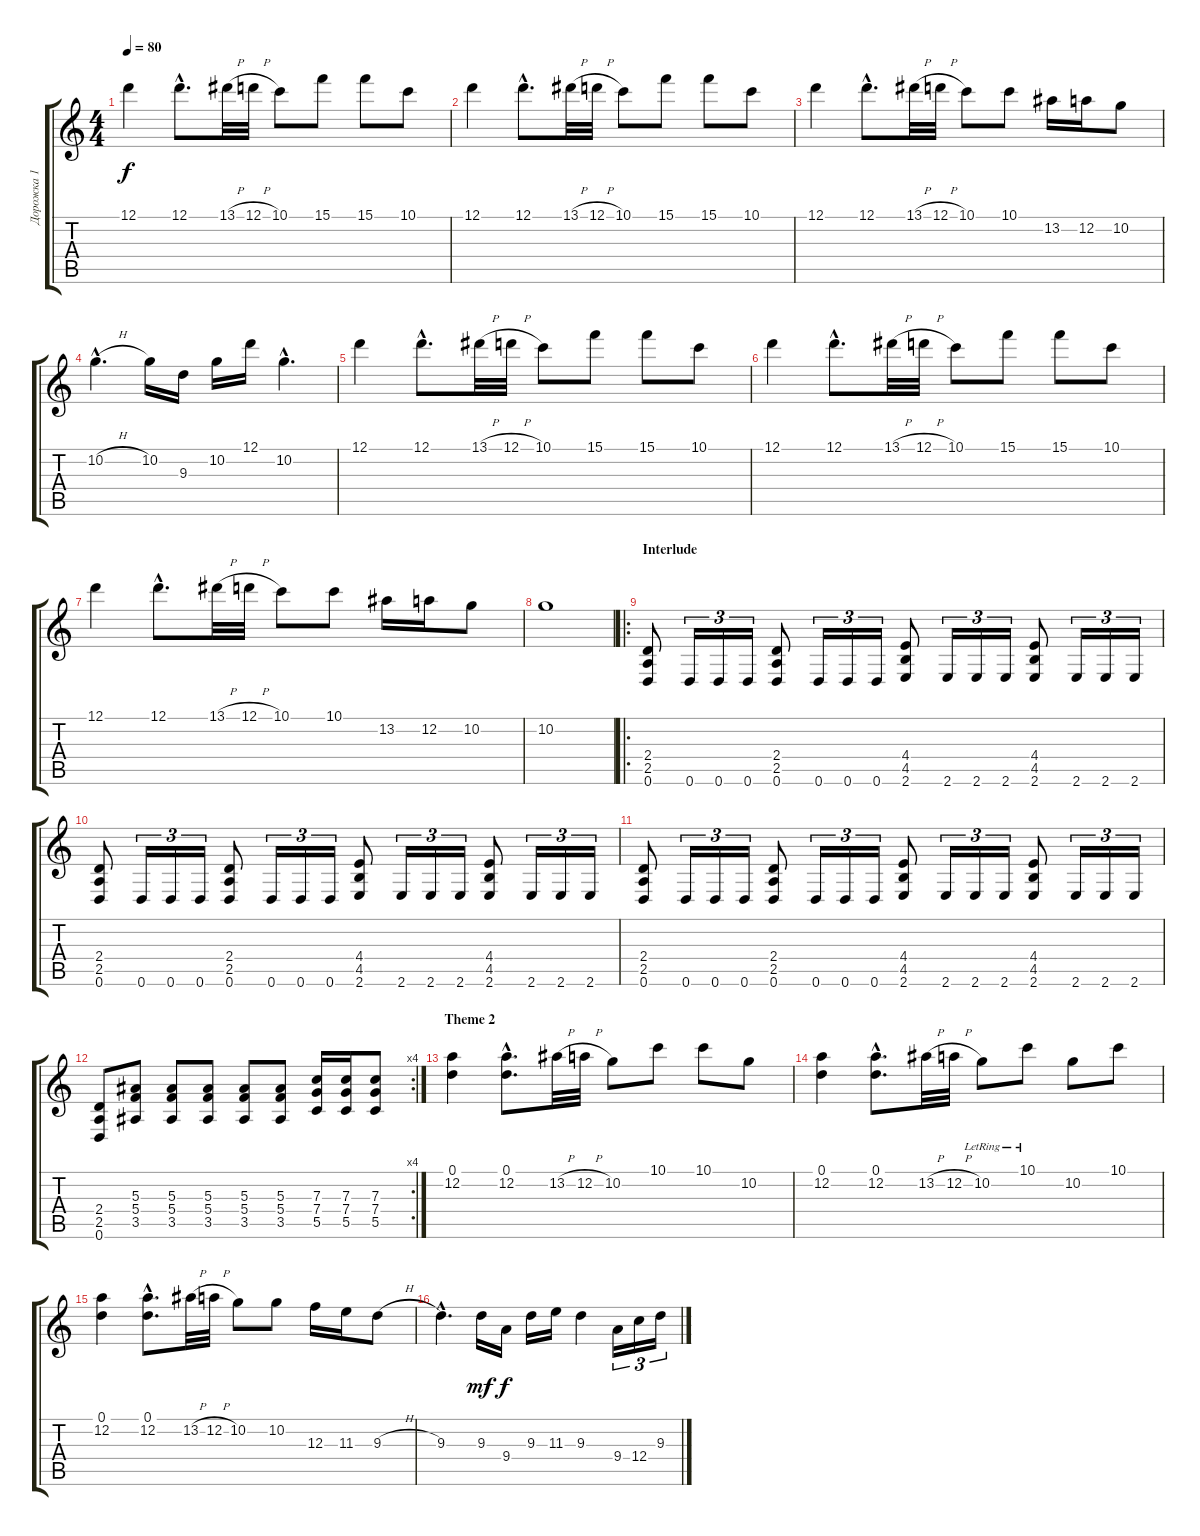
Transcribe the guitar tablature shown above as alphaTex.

\track ("Дорожка 1" "Дорожка 1") {instrument overdrivenguitar}
\staff {score tabs}
\tuning (D4 A3 F3 C3 G2 D2) {hide}
\ts (4 4)
\tempo 80
\clef g2
\ks c
12.1.4{dy f} 12.1{hac}.8{d} 13.1{h}.32 12.1{h}.32 10.1.8 15.1.8 15.1.8 10.1.8 |
12.1.4 12.1{hac}.8{d} 13.1{h}.32 12.1{h}.32 10.1.8 15.1.8 15.1.8 10.1.8 |
12.1.4 12.1{hac}.8{d} 13.1{h}.32 12.1{h}.32 10.1.8 10.1.8 13.2.16 12.2.16 10.2.8 |
10.2{h hac}.4{d} 10.2.16 9.3.16 10.2.16 12.1.16 10.2{hac}.4{d} |
12.1.4 12.1{hac}.8{d} 13.1{h}.32 12.1{h}.32 10.1.8 15.1.8 15.1.8 10.1.8 |
12.1.4 12.1{hac}.8{d} 13.1{h}.32 12.1{h}.32 10.1.8 15.1.8 15.1.8 10.1.8 |
12.1.4 12.1{hac}.8{d} 13.1{h}.32 12.1{h}.32 10.1.8 10.1.8 13.2.16 12.2.16 10.2.8 |
10.2.1 |
\ro
\section ("" "Interlude")
(2.4 2.5 0.6).8 0.6.16{tu (3 2)} 0.6.16{tu (3 2)} 0.6.16{tu (3 2)} (2.4 2.5 0.6).8 0.6.16{tu (3 2)} 0.6.16{tu (3 2)} 0.6.16{tu (3 2)} (4.4 4.5 2.6).8 2.6.16{tu (3 2)} 2.6.16{tu (3 2)} 2.6.16{tu (3 2)} (4.4 4.5 2.6).8 2.6.16{tu (3 2)} 2.6.16{tu (3 2)} 2.6.16{tu (3 2)} |
(2.4 2.5 0.6).8 0.6.16{tu (3 2)} 0.6.16{tu (3 2)} 0.6.16{tu (3 2)} (2.4 2.5 0.6).8 0.6.16{tu (3 2)} 0.6.16{tu (3 2)} 0.6.16{tu (3 2)} (4.4 4.5 2.6).8 2.6.16{tu (3 2)} 2.6.16{tu (3 2)} 2.6.16{tu (3 2)} (4.4 4.5 2.6).8 2.6.16{tu (3 2)} 2.6.16{tu (3 2)} 2.6.16{tu (3 2)} |
(2.4 2.5 0.6).8 0.6.16{tu (3 2)} 0.6.16{tu (3 2)} 0.6.16{tu (3 2)} (2.4 2.5 0.6).8 0.6.16{tu (3 2)} 0.6.16{tu (3 2)} 0.6.16{tu (3 2)} (4.4 4.5 2.6).8 2.6.16{tu (3 2)} 2.6.16{tu (3 2)} 2.6.16{tu (3 2)} (4.4 4.5 2.6).8 2.6.16{tu (3 2)} 2.6.16{tu (3 2)} 2.6.16{tu (3 2)} |
\rc 4
(2.4 2.5 0.6).8 (5.3 5.4 3.5).8 (5.3 5.4 3.5).8 (5.3 5.4 3.5).8 (5.3 5.4 3.5).8 (5.3 5.4 3.5).8 (7.3 7.4 5.5).16 (7.3 7.4 5.5).16 (7.3 7.4 5.5).8 |
\section ("" "Theme 2")
(0.1 12.2).4 (0.1{hac} 12.2{hac}).8{d} 13.2{h}.32 12.2{h}.32 10.2.8 10.1.8 10.1.8 10.2.8 |
(0.1 12.2).4 (0.1{hac} 12.2{hac}).8{d} 13.2{h}.32 12.2{h}.32 10.2{lr}.8 10.1{lr}.8 10.2.8 10.1.8 |
(0.1 12.2).4 (0.1{hac} 12.2{hac}).8{d} 13.2{h}.32 12.2{h}.32 10.2.8 10.2.8 12.3.16 11.3.16 9.3{h}.8 |
9.3{hac}.4{d} 9.3.16{dy mf} 9.4.16{dy f} 9.3.16 11.3.16 9.3.4 9.4.16{tu (3 2)} 12.4.16{tu (3 2)} 9.3.16{tu (3 2)}
